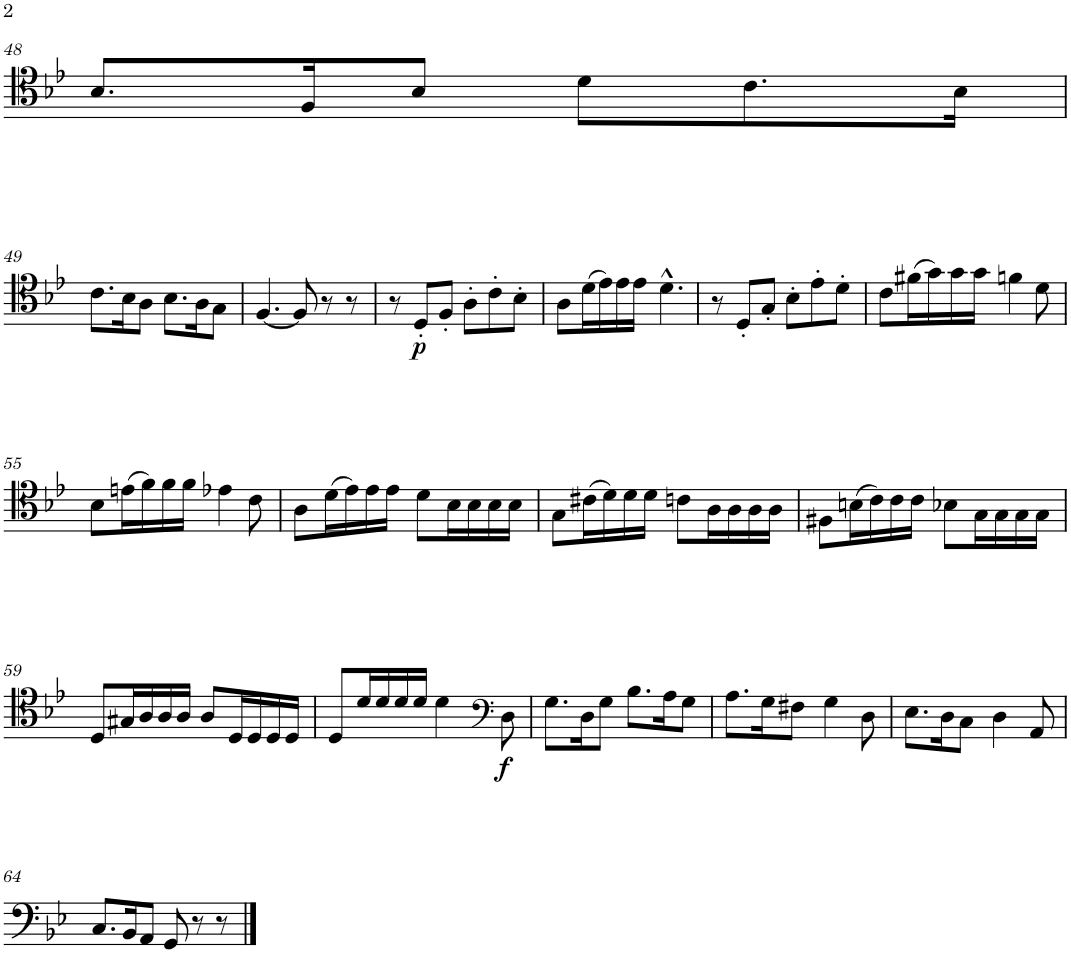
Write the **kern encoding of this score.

**kern	**dynam
*part1	*part1
*staff1	*staff1
*I"Trombone	*
*I'Tbn.	*
!!LO:PB:g=z
*clefC4	*
*k[b-e-]	*
*M6/8	*
=48	=48
8.B-/L	.
16F/K	.
8B-/J	.
8d\L	.
8.c\	.
16B-\Jk	.
!!LO:LB:g=z
=49	=49
8.c\L	.
16B-\K	.
8A\J	.
8.B-\L	.
16A\K	.
8G\J	.
=50	=50
[4.F/	.
8F/]	.
8r	.
8r	.
=51	=51
8r	.
!	!LO:DY:b
8D'/L	p
8F'/J	.
8A'\L	.
8c'\	.
8B-'\J	.
=52	=52
8A\L	.
(16d\L	.
16e-\)	.
16e-\	.
16e-\JJ	.
4.d^^\	.
=53	=53
8r	.
8D'/L	.
8G'/J	.
8B-'\L	.
8e-'\	.
8d'\J	.
=54	=54
8c\L	.
(16f#X\L	.
16g\)	.
16g\	.
16g\JJ	.
4fn\	.
8d\	.
!!LO:LB:g=z
=55	=55
8B-\L	.
(16en\L	.
16f\)	.
16f\	.
16f\JJ	.
4e-X\	.
8c\	.
=56	=56
8A\L	.
(16d\L	.
16e-\)	.
16e-\	.
16e-\JJ	.
8d\L	.
16B-\L	.
16B-\	.
16B-\	.
16B-\JJ	.
=57	=57
8G\L	.
(16c#X\L	.
16d\)	.
16d\	.
16d\JJ	.
8cn\L	.
16A\L	.
16A\	.
16A\	.
16A\JJ	.
=58	=58
8F#X\L	.
(16Bn\L	.
16c\)	.
16c\	.
16c\JJ	.
8B-X\L	.
16G\L	.
16G\	.
16G\	.
16G\JJ	.
!!LO:LB:g=z
=59	=59
8D/L	.
16G#X/L	.
16A/	.
16A/	.
16A/JJ	.
8A/L	.
16D/L	.
16D/	.
16D/	.
16D/JJ	.
=60	=60
8D/L	.
16d/L	.
16d/	.
16d/	.
16d/JJ	.
4d\	.
*clefF4	*
!	!LO:DY:b
8D\	f
=61	=61
8.G\L	.
16D\K	.
8G\J	.
8.B-\L	.
16A\K	.
8G\J	.
=62	=62
8.A\L	.
16G\K	.
8F#X\J	.
4G\	.
8D\	.
=63	=63
8.E-\L	.
16D\K	.
8C\J	.
4D\	.
8AA/	.
!!LO:LB:g=z
=64	=64
8.C/L	.
16BB-/K	.
8AA/J	.
8GG/	.
8r	.
8r	.
==	==
*-	*-
